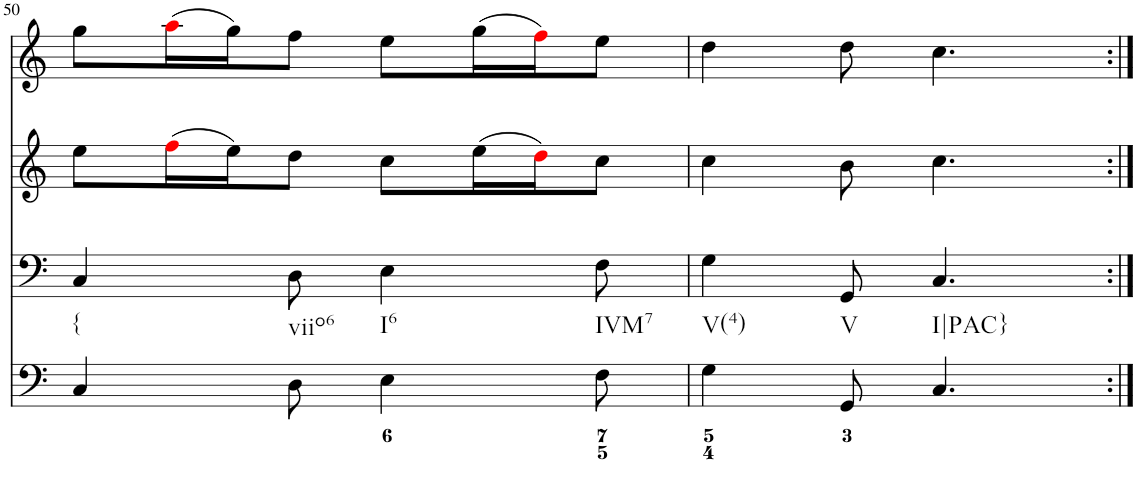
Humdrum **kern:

**kern	**kern	**kern	**kern
*part4	*part3	*part2	*part1
*staff4	*staff3	*staff2	*staff1
*I"violn	*I"violn	*I"cello	*I"organ
!!LO:PB:g=z
*clefF4	*clefF4	*clefG2	*clefG2
*k[]	*k[]	*k[]	*k[]
*M6/8	*M6/8	*M6/8	*M6/8
=50	=50	=50	=50
!	!LO:TX:b:t={	!	!
4C/	4C/	8ee\L	8gg\L
.	.	(16ffi\L	(16aai\L
.	.	16ee\J)	16gg\J)
!	!LO:TX:b:t=viio6	!	!
8D\	8D\	8dd\J	8ff\J
!	!LO:TX:b:t=I6	!	!
4E\	4E\	8cc\L	8ee\L
.	.	(16ee\L	(16gg\L
.	.	16ddi\J)	16ffi\J)
!	!LO:TX:b:t=IVM7	!	!
8F\	8F\	8cc\J	8ee\J
=51	=51	=51	=51
!	!LO:TX:b:t=V(4)	!	!
4G\	4G\	4cc\	4dd\
!	!LO:TX:b:t=V	!	!
8GG/	8GG/	8b\	8dd\
!	!LO:TX:b:t=I|PAC}	!	!
4.C/	4.C/	4.cc\	4.cc\
=:|!	=:|!	=:|!	=:|!
*-	*-	*-	*-
